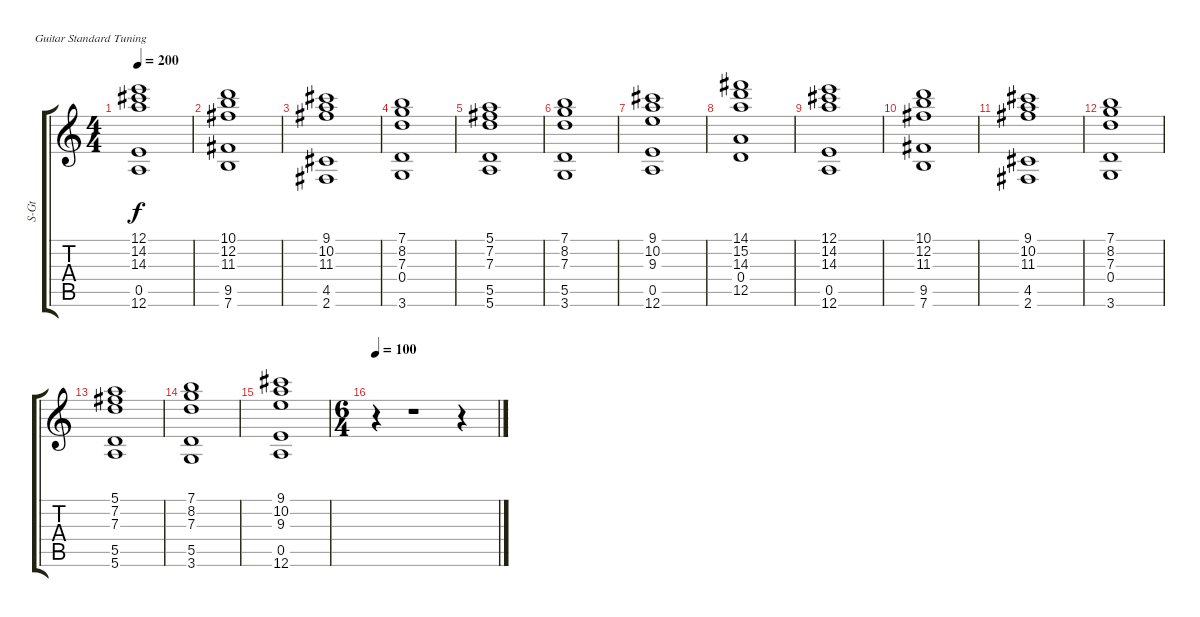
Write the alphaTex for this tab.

\bracketExtendMode groupsimilarinstruments
\otherSystemsTrackNameOrientation horizontal
\track ("Violin" "S-Gt") {instrument violin}
\staff {score tabs}
\tuning (E4 B3 G3 D3 A2 E2)
\displaytranspose 12
\ts (4 4)
\tempo 200
\clef g2
\ks c
(12.1 14.2{acc #} 14.3 0.5 12.6).1{dy f} |
(10.1 12.2 11.3{acc #} 9.5{acc #} 7.6).1 |
(9.1{acc #} 10.2 11.3{acc #} 4.5{acc #} 2.6{acc #}).1 |
(7.1 8.2 7.3 0.4 3.6).1 |
(5.1 7.2{acc #} 7.3 5.5 5.6).1 |
(7.1 8.2 7.3 5.5 3.6).1 |
(9.1{acc #} 10.2 9.3 0.5 12.6).1 |
(14.1{acc #} 15.2 14.3 0.4 12.5).1 |
(12.1 14.2{acc #} 14.3 0.5 12.6).1 |
(10.1 12.2 11.3{acc #} 9.5{acc #} 7.6).1 |
(9.1{acc #} 10.2 11.3{acc #} 4.5{acc #} 2.6{acc #}).1 |
(7.1 8.2 7.3 0.4 3.6).1 |
(5.1 7.2{acc #} 7.3 5.5 5.6).1 |
(7.1 8.2 7.3 5.5 3.6).1 |
(9.1{acc #} 10.2 9.3 0.5 12.6).1 |
\ts (6 4)
\beaming (8 6 6)
\tempo 100
r.4 r.1 r.4
